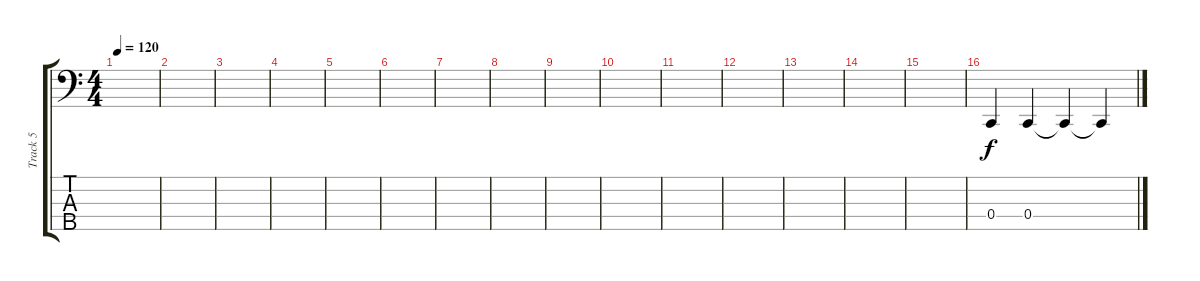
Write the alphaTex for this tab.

\track ("Track 5" "Track 5") {mute instrument electricbasspick}
\staff {score tabs}
\tuning (F2 C2 G1 C1 A0) {hide}
\ts (4 4)
\tempo 120
\clef f4
\ks c
|
|
|
|
|
|
|
|
|
|
|
|
|
|
|
0.4.4 0.4.4 0.4{t}.4 0.4{t}.4
